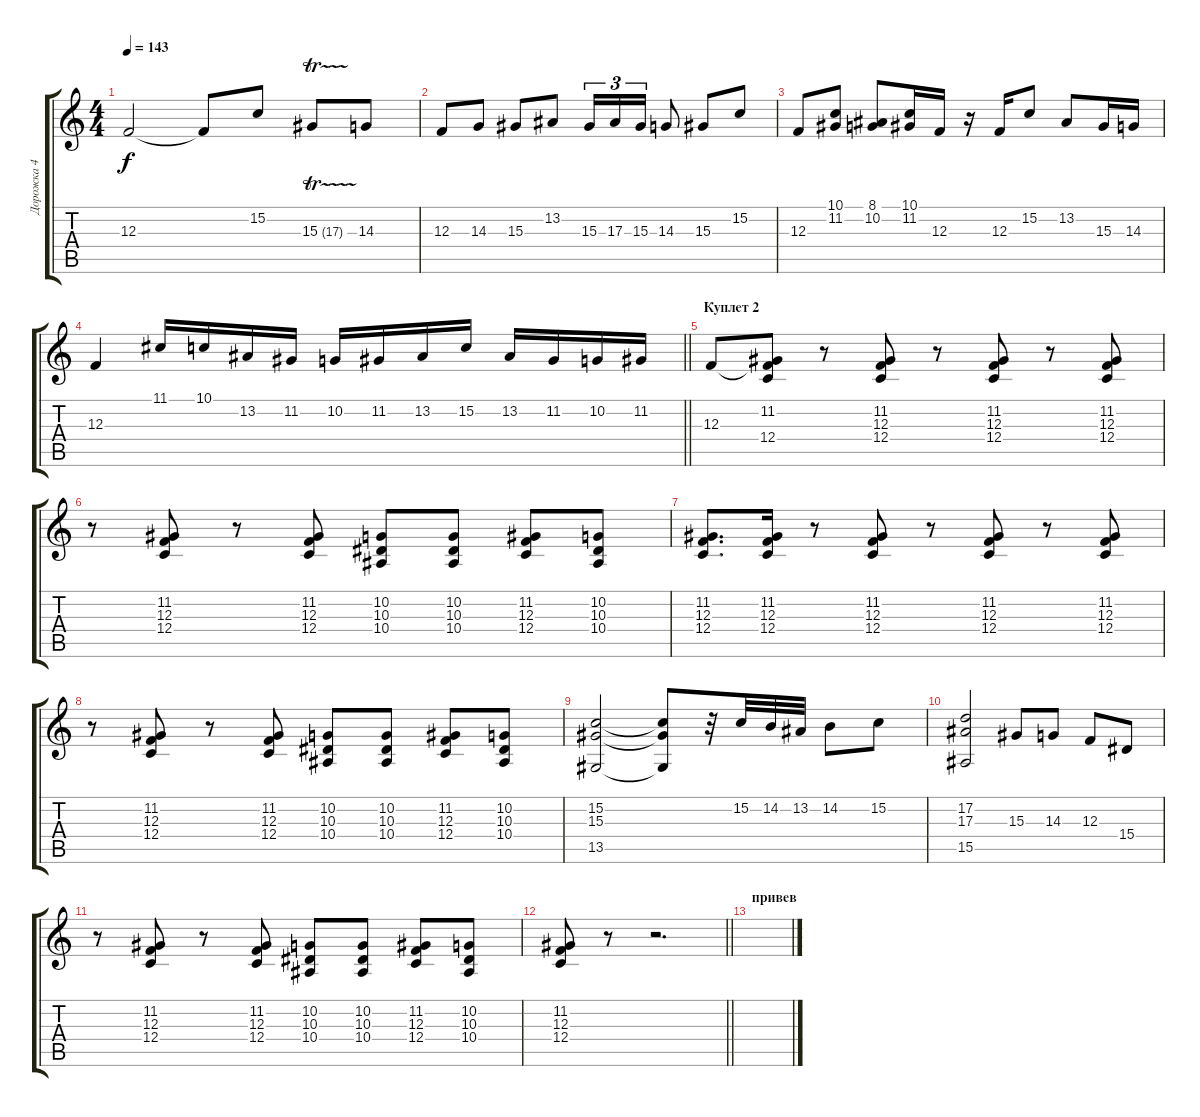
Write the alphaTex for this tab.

\track ("Дорожка 4" "Дорожка 4") {instrument accordion}
\staff {score tabs}
\tuning (D4 A3 F3 C3 G2 D2) {hide}
\ts (4 4)
\tempo 143
\clef g2
\ks c
12.3.2{dy f} 12.3{t}.8 15.2.8 15.3{tr (17 16)}.8 14.3.8 |
12.3.8 14.3.8 15.3.8 13.2.8 15.3.16{tu (3 2)} 17.3.16{tu (3 2)} 15.3.16{tu (3 2)} 14.3.8 15.3.8 15.2.8 |
12.3.8 (10.1 11.2).8 (8.1 10.2).8 (10.1 11.2).16 12.3.16 r.16 12.3.16 15.2.8 13.2.8 15.3.16 14.3.16 |
\barLineRight lightlight
12.3.4 11.1.16 10.1.16 13.2.16 11.2.16 10.2.16 11.2.16 13.2.16 15.2.16 13.2.16 11.2.16 10.2.16 11.2.16 |
\section ("" "Куплет 2 ")
12.3.8 (11.2 12.3{t} 12.4).8 r.8 (11.2 12.3 12.4).8 r.8 (11.2 12.3 12.4).8 r.8 (11.2 12.3 12.4).8 |
r.8 (11.2 12.3 12.4).8 r.8 (11.2 12.3 12.4).8 (10.2 10.3 10.4).8 (10.2 10.3 10.4).8 (11.2 12.3 12.4).8 (10.2 10.3 10.4).8 |
(11.2 12.3 12.4).8{d} (11.2 12.3 12.4).16 r.8 (11.2 12.3 12.4).8 r.8 (11.2 12.3 12.4).8 r.8 (11.2 12.3 12.4).8 |
r.8 (11.2 12.3 12.4).8 r.8 (11.2 12.3 12.4).8 (10.2 10.3 10.4).8 (10.2 10.3 10.4).8 (11.2 12.3 12.4).8 (10.2 10.3 10.4).8 |
(15.2 15.3 13.5).2 (15.2{t} 15.3{t} 13.5{t}).8 r.32 15.2.32 14.2.32 13.2.32 14.2.8 15.2.8 |
(17.2 17.3 15.5).2 15.3.8 14.3.8 12.3.8 15.4.8 |
r.8 (11.2 12.3 12.4).8 r.8 (11.2 12.3 12.4).8 (10.2 10.3 10.4).8 (10.2 10.3 10.4).8 (11.2 12.3 12.4).8 (10.2 10.3 10.4).8 |
\barLineRight lightlight
(11.2 12.3 12.4).8 r.8 r.2{d} |
\section ("" "привев")
